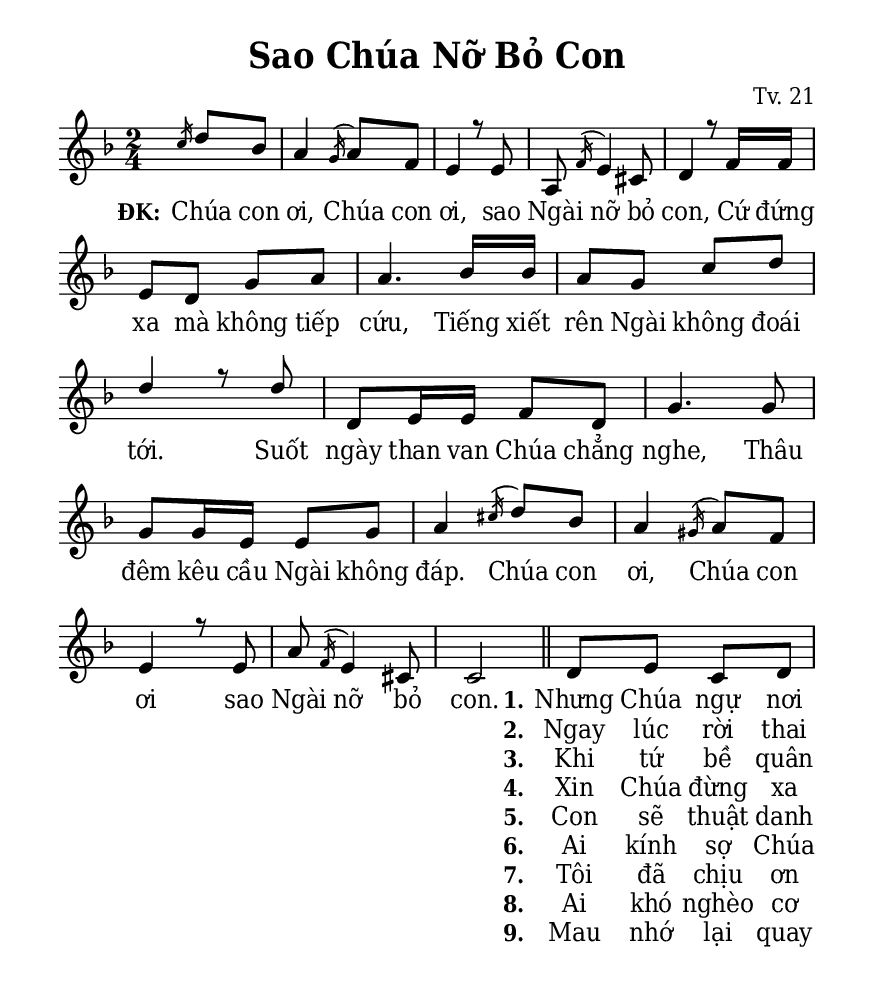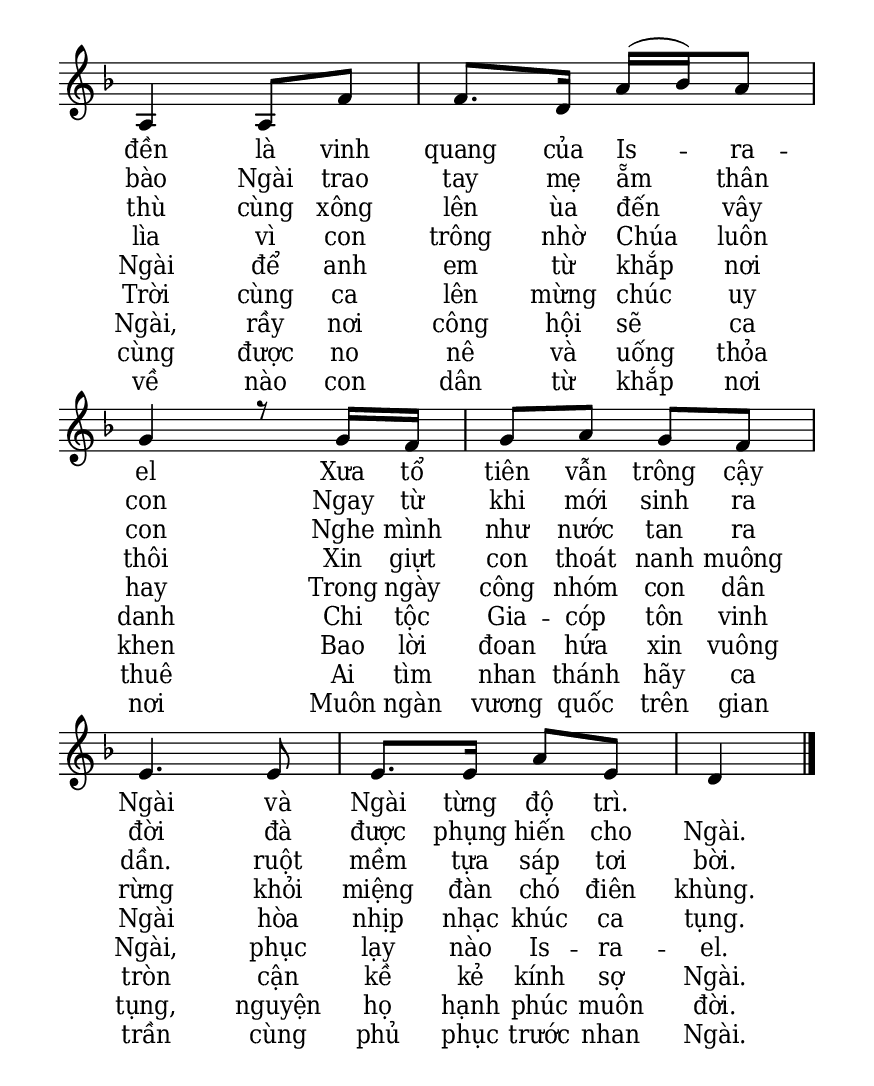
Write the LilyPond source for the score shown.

% Cài đặt chung\
\version "2.22.1"
\include "english.ly"

\header {
  title = "Sao Chúa Nỡ Bỏ Con"
  composer = "Tv. 21"
  %arranger = "Lm. Kim Long"
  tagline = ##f
}

% Nhạc phiên khúc
nhacPhienKhucSop = \relative c'' {
  \partial 4.
  % thêm dấu nghỉ ẩn, vì nốt hoa mỹ ở đầu bản nhạc sẽ bị lỗi
  \once \hide r8
  \slashedGrace { c16 ( } d8) bf |
  a4 \slashedGrace { g16 ( } a8) f |
  e4 r8 e |
  a, \slashedGrace { f'16 ( } e4) cs8 |
  d4 r8 f16 f |
  e8 d g a |
  a4. bf16 bf |
  a8 g c d |
  d4 r8 d |
  d, e16 e f8 d |
  g4. g8 |
  g g16 e e8 g |
  a4 \slashedGrace { cs16 ( } d8) bf |
  a4 \slashedGrace { gs16 ( } a8) f |
  e4 r8 e |
  a \slashedGrace { f16 ( } e4) cs8 |
  c2 \bar "||"
  
  d8 e c d |
  a4 a8 f' |
  f8. d16 a' (bf) a8 |
  g4 r8 g16 f |
  g8 a g f |
  e4. e8 |
  e8. e16 a8 e |
  d4 \bar "|."
}

nhacPhienKhucAlto = \relative c' {
  
}

% Lời phiên khúc
loiPhienKhucSop = \lyrics {
  \set stanza = "ĐK:"
  Chúa con ơi, Chúa con ơi,
  sao Ngài nỡ bỏ con,
  Cứ đứng xa mà không tiếp cứu,
  Tiếng xiết rên Ngài không đoái tới.
  Suốt ngày than van Chúa chẳng nghe,
  Thâu đêm kêu cầu Ngài không đáp.
  Chúa con ơi, Chúa con ơi sao Ngài nỡ bỏ con.
  <<
    {
      \set stanza = "1."
      Nhưng Chúa ngự nơi đền
      là vinh quang của Is -- ra -- el
      Xưa tổ tiên vẫn trông cậy Ngài
      và Ngài từng độ trì.
    }
    \new Lyrics {
	    \set associatedVoice = "beSop"
	    \set stanza = "2."
	    Ngay lúc rời thai bào
	    Ngài trao tay mẹ ẵm thân con
	    Ngay từ khi mới sinh ra đời
	    đà được phụng hiến cho Ngài.
    }
    \new Lyrics {
	    \set associatedVoice = "beSop"
	    \set stanza = "3."
	    Khi tứ bề quân thù cùng xông lên
	    ùa đến vây con
	    Nghe mình như nước tan ra dần.
	    ruột mềm tựa sáp tơi bời.
    }
    \new Lyrics {
	    \set associatedVoice = "beSop"
	    \set stanza = "4."
	    Xin Chúa đừng xa lìa
	    vì con trông nhờ Chúa luôn thôi
	    Xin giựt con thoát nanh muông rừng
	    khỏi miệng đàn chó điên khùng.
    }
    \new Lyrics {
	    \set associatedVoice = "beSop"
	    \set stanza = "5."
	    Con sẽ thuật danh Ngài
	    để anh em từ khắp nơi hay
	    Trong ngày công nhóm
	    con dân Ngài hòa nhịp nhạc khúc ca tụng.
    }
    \new Lyrics {
	    \set associatedVoice = "beSop"
	    \set stanza = "6."
	    Ai kính sợ Chúa Trời cùng ca lên
	    mừng chúc uy danh
	    Chi tộc Gia -- cóp tôn vinh Ngài,
	    phục lạy nào Is -- ra -- el.
    }
    \new Lyrics {
	    \set associatedVoice = "beSop"
	    \set stanza = "7."
	    Tôi đã chịu ơn Ngài,
	    rầy nơi công hội sẽ ca khen
	    Bao lời đoan hứa xin vuông tròn
	    cận kề kẻ kính sợ Ngài.
    }
    \new Lyrics {
	    \set associatedVoice = "beSop"
	    \set stanza = "8."
	    Ai khó nghèo cơ cùng được no nê
	    và uống thỏa thuê
	    Ai tìm nhan thánh hãy ca tụng,
	    nguyện họ hạnh phúc muôn đời.
    }
    \new Lyrics {
	    \set associatedVoice = "beSop"
	    \set stanza = "9."
	    Mau nhớ lại quay về nào con dân từ khắp nơi nơi
	    Muôn ngàn vương quốc trên gian trần
	    cùng phủ phục trước nhan Ngài.
    }
  >>
}

% Dàn trang
\paper {
  #(set-paper-size "a5")
  top-margin = 10\mm
  bottom-margin = 10\mm
  left-margin = 10\mm
  right-margin = 10\mm
  indent = #0
  #(define fonts
	 (make-pango-font-tree "Deja Vu Serif Condensed"
	 		       "Deja Vu Serif Condensed"
			       "Deja Vu Serif Condensed"
			       (/ 20 20)))
  print-page-number = ##f
  %page-count = #1
  ragged-bottom = ##t
}

TongNhip = {
  \key f \major \time 2/4
  \set Timing.beamExceptions = #'()
  \set Timing.baseMoment = #(ly:make-moment 1/4)
}

% Đổi kích thước nốt cho bè phụ
notBePhu =
#(define-music-function (font-size music) (number? ly:music?)
   (for-some-music
     (lambda (m)
       (if (music-is-of-type? m 'rhythmic-event)
           (begin
             (set! (ly:music-property m 'tweaks)
                   (cons `(font-size . ,font-size)
                         (ly:music-property m 'tweaks)))
             #t)
           #f))
     music)
   music)

\score {
  \new ChoirStaff <<
    \new Staff \with {
        \consists "Merge_rests_engraver"
        printPartCombineTexts = ##f
      }
      <<
      \new Voice \TongNhip \partCombine 
        \nhacPhienKhucSop
        \notBePhu -3 { \nhacPhienKhucAlto }
      \new NullVoice = beSop \nhacPhienKhucSop
      \new Lyrics \lyricsto beSop \loiPhienKhucSop
      >>
  >>
  \layout {
    %\override Staff.TimeSignature.transparent = ##t
    \override Lyrics.LyricSpace.minimum-distance = #0.6
    \override Score.BarNumber.break-visibility = ##(#f #f #f)
    \override Score.SpacingSpanner.uniform-stretching = ##t
  } 
}
